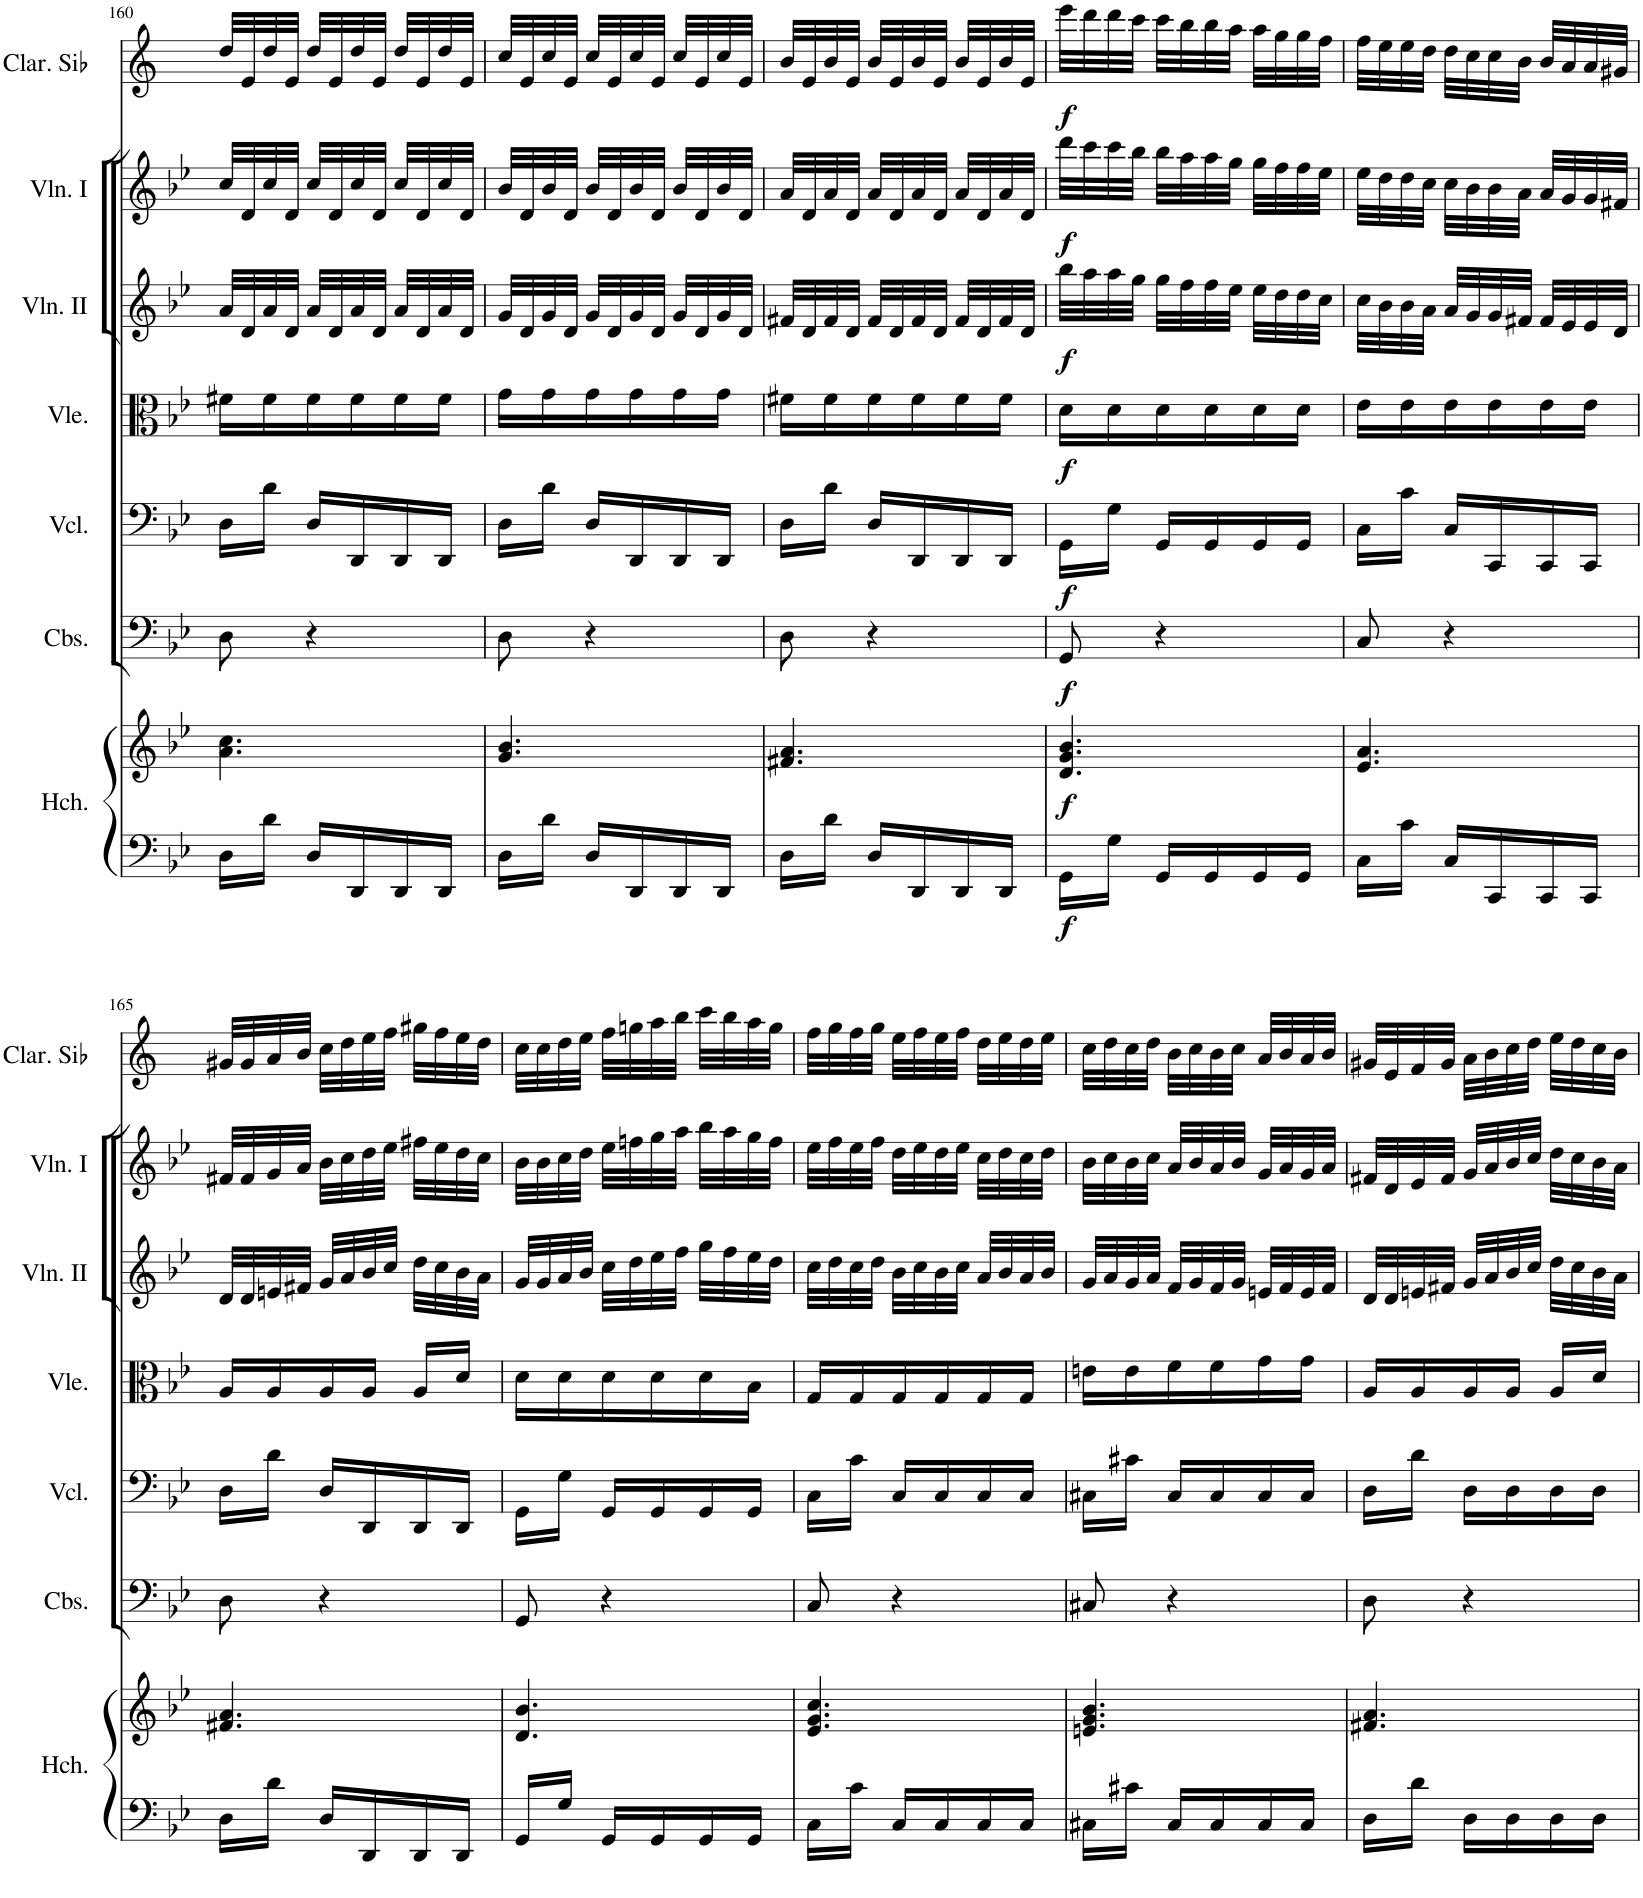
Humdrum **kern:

**kern	**kern	**dynam	**kern	**dynam	**kern	**dynam	**kern	**dynam	**kern	**dynam	**kern	**dynam	**kern	**dynam
*part7	*part7	*part7	*part6	*part6	*part5	*part5	*part4	*part4	*part3	*part3	*part2	*part2	*part1	*part1
*staff8	*staff7	*staff7/8	*staff6	*staff6	*staff5	*staff5	*staff4	*staff4	*staff3	*staff3	*staff2	*staff2	*staff1	*staff1
*I"Organ or Harpsichord	*	*	*I"Contrabassi	*	*I"Violoncelli	*	*I"Viole	*	*I"Violino II	*	*I"Violino I	*	*I"Clarinette en Sib	*
*I'Hch.	*	*	*I'Cbs.	*	*I'Vcl.	*	*I'Vle.	*	*I'Vln. II	*	*I'Vln. I	*	*I'Clar. Sib	*
!!LO:PB:g=z
*clefF4	*clefG2	*	*clefF4	*	*clefF4	*	*clefC3	*	*clefG2	*	*clefG2	*	*clefG2	*
*	*	*	*Trd7c12	*	*	*	*	*	*	*	*	*	*Trd1c2	*
*k[b-e-]	*k[b-e-]	*	*k[b-e-]	*	*k[b-e-]	*	*k[b-e-]	*	*k[b-e-]	*	*k[b-e-]	*	*k[]	*
*M3/8	*M3/8	*	*M3/8	*	*M3/8	*	*M3/8	*	*M3/8	*	*M3/8	*	*M3/8	*
=160	=160	=160	=160	=160	=160	=160	=160	=160	=160	=160	=160	=160	=160	=160
16D\LL	4.a\ 4.cc\	.	8D\	.	16D\LL	.	16f#X\LL	.	32a/LLL	.	32cc/LLL	.	32dd/LLL	.
.	.	.	.	.	.	.	.	.	32d/	.	32d/	.	32e/	.
16d\JJ	.	.	.	.	16d\JJ	.	16f#\	.	32a/	.	32cc/	.	32dd/	.
.	.	.	.	.	.	.	.	.	32d/JJJ	.	32d/JJJ	.	32e/JJJ	.
16D/LL	.	.	4r	.	16D/LL	.	16f#\	.	32a/LLL	.	32cc/LLL	.	32dd/LLL	.
.	.	.	.	.	.	.	.	.	32d/	.	32d/	.	32e/	.
16DD/	.	.	.	.	16DD/	.	16f#\	.	32a/	.	32cc/	.	32dd/	.
.	.	.	.	.	.	.	.	.	32d/JJJ	.	32d/JJJ	.	32e/JJJ	.
16DD/	.	.	.	.	16DD/	.	16f#\	.	32a/LLL	.	32cc/LLL	.	32dd/LLL	.
.	.	.	.	.	.	.	.	.	32d/	.	32d/	.	32e/	.
16DD/JJ	.	.	.	.	16DD/JJ	.	16f#\JJ	.	32a/	.	32cc/	.	32dd/	.
.	.	.	.	.	.	.	.	.	32d/JJJ	.	32d/JJJ	.	32e/JJJ	.
=161	=161	=161	=161	=161	=161	=161	=161	=161	=161	=161	=161	=161	=161	=161
16D\LL	4.g/ 4.b-/	.	8D\	.	16D\LL	.	16g\LL	.	32g/LLL	.	32b-/LLL	.	32cc/LLL	.
.	.	.	.	.	.	.	.	.	32d/	.	32d/	.	32e/	.
16d\JJ	.	.	.	.	16d\JJ	.	16g\	.	32g/	.	32b-/	.	32cc/	.
.	.	.	.	.	.	.	.	.	32d/JJJ	.	32d/JJJ	.	32e/JJJ	.
16D/LL	.	.	4r	.	16D/LL	.	16g\	.	32g/LLL	.	32b-/LLL	.	32cc/LLL	.
.	.	.	.	.	.	.	.	.	32d/	.	32d/	.	32e/	.
16DD/	.	.	.	.	16DD/	.	16g\	.	32g/	.	32b-/	.	32cc/	.
.	.	.	.	.	.	.	.	.	32d/JJJ	.	32d/JJJ	.	32e/JJJ	.
16DD/	.	.	.	.	16DD/	.	16g\	.	32g/LLL	.	32b-/LLL	.	32cc/LLL	.
.	.	.	.	.	.	.	.	.	32d/	.	32d/	.	32e/	.
16DD/JJ	.	.	.	.	16DD/JJ	.	16g\JJ	.	32g/	.	32b-/	.	32cc/	.
.	.	.	.	.	.	.	.	.	32d/JJJ	.	32d/JJJ	.	32e/JJJ	.
=162	=162	=162	=162	=162	=162	=162	=162	=162	=162	=162	=162	=162	=162	=162
16D\LL	4.f#X/ 4.a/	.	8D\	.	16D\LL	.	16f#X\LL	.	32f#X/LLL	.	32a/LLL	.	32b/LLL	.
.	.	.	.	.	.	.	.	.	32d/	.	32d/	.	32e/	.
16d\JJ	.	.	.	.	16d\JJ	.	16f#\	.	32f#/	.	32a/	.	32b/	.
.	.	.	.	.	.	.	.	.	32d/JJJ	.	32d/JJJ	.	32e/JJJ	.
16D/LL	.	.	4r	.	16D/LL	.	16f#\	.	32f#/LLL	.	32a/LLL	.	32b/LLL	.
.	.	.	.	.	.	.	.	.	32d/	.	32d/	.	32e/	.
16DD/	.	.	.	.	16DD/	.	16f#\	.	32f#/	.	32a/	.	32b/	.
.	.	.	.	.	.	.	.	.	32d/JJJ	.	32d/JJJ	.	32e/JJJ	.
16DD/	.	.	.	.	16DD/	.	16f#\	.	32f#/LLL	.	32a/LLL	.	32b/LLL	.
.	.	.	.	.	.	.	.	.	32d/	.	32d/	.	32e/	.
16DD/JJ	.	.	.	.	16DD/JJ	.	16f#\JJ	.	32f#/	.	32a/	.	32b/	.
.	.	.	.	.	.	.	.	.	32d/JJJ	.	32d/JJJ	.	32e/JJJ	.
=163	=163	=163	=163	=163	=163	=163	=163	=163	=163	=163	=163	=163	=163	=163
!	!	!LO:DY:b=2	!	!	!	!	!	!	!	!	!	!	!	!
!	!	!LO:DY:n=1:b	!	!LO:DY:b	!	!LO:DY:b	!	!LO:DY:b	!	!LO:DY:b	!	!LO:DY:b	!	!LO:DY:b
16GG\LL	4.d/ 4.g/ 4.b-/	f f	8GG/	f	16GG\LL	f	16d\LL	f	32bb-\LLL	f	32ddd\LLL	f	32eee\LLL	f
.	.	.	.	.	.	.	.	.	32aa\	.	32ccc\	.	32ddd\	.
16G\JJ	.	.	.	.	16G\JJ	.	16d\	.	32aa\	.	32ccc\	.	32ddd\	.
.	.	.	.	.	.	.	.	.	32gg\JJJ	.	32bb-\JJJ	.	32ccc\JJJ	.
16GG/LL	.	.	4r	.	16GG/LL	.	16d\	.	32gg\LLL	.	32bb-\LLL	.	32ccc\LLL	.
.	.	.	.	.	.	.	.	.	32ff\	.	32aa\	.	32bb\	.
16GG/	.	.	.	.	16GG/	.	16d\	.	32ff\	.	32aa\	.	32bb\	.
.	.	.	.	.	.	.	.	.	32ee-\JJJ	.	32gg\JJJ	.	32aa\JJJ	.
16GG/	.	.	.	.	16GG/	.	16d\	.	32ee-\LLL	.	32gg\LLL	.	32aa\LLL	.
.	.	.	.	.	.	.	.	.	32dd\	.	32ff\	.	32gg\	.
16GG/JJ	.	.	.	.	16GG/JJ	.	16d\JJ	.	32dd\	.	32ff\	.	32gg\	.
.	.	.	.	.	.	.	.	.	32cc\JJJ	.	32ee-\JJJ	.	32ff\JJJ	.
=164	=164	=164	=164	=164	=164	=164	=164	=164	=164	=164	=164	=164	=164	=164
16C\LL	4.e-/ 4.a/	.	8C/	.	16C\LL	.	16e-\LL	.	32cc\LLL	.	32ee-\LLL	.	32ff\LLL	.
.	.	.	.	.	.	.	.	.	32b-\	.	32dd\	.	32ee\	.
16c\JJ	.	.	.	.	16c\JJ	.	16e-\	.	32b-\	.	32dd\	.	32ee\	.
.	.	.	.	.	.	.	.	.	32a\JJJ	.	32cc\JJJ	.	32dd\JJJ	.
16C/LL	.	.	4r	.	16C/LL	.	16e-\	.	32a/LLL	.	32cc\LLL	.	32dd\LLL	.
.	.	.	.	.	.	.	.	.	32g/	.	32b-\	.	32cc\	.
16CC/	.	.	.	.	16CC/	.	16e-\	.	32g/	.	32b-\	.	32cc\	.
.	.	.	.	.	.	.	.	.	32f#X/JJJ	.	32a\JJJ	.	32b\JJJ	.
16CC/	.	.	.	.	16CC/	.	16e-\	.	32f#/LLL	.	32a/LLL	.	32b/LLL	.
.	.	.	.	.	.	.	.	.	32e-/	.	32g/	.	32a/	.
16CC/JJ	.	.	.	.	16CC/JJ	.	16e-\JJ	.	32e-/	.	32g/	.	32a/	.
.	.	.	.	.	.	.	.	.	32d/JJJ	.	32f#X/JJJ	.	32g#X/JJJ	.
!!LO:LB:g=z
=165	=165	=165	=165	=165	=165	=165	=165	=165	=165	=165	=165	=165	=165	=165
16D\LL	4.f#X/ 4.a/	.	8D\	.	16D\LL	.	16A/LL	.	32d/LLL	.	32f#X/LLL	.	32g#X/LLL	.
.	.	.	.	.	.	.	.	.	32d/	.	32f#/	.	32g#/	.
16d\JJ	.	.	.	.	16d\JJ	.	16A/	.	32en/	.	32g/	.	32a/	.
.	.	.	.	.	.	.	.	.	32f#X/JJJ	.	32a/JJJ	.	32b/JJJ	.
16D/LL	.	.	4r	.	16D/LL	.	16A/	.	32g/LLL	.	32b-\LLL	.	32cc\LLL	.
.	.	.	.	.	.	.	.	.	32a/	.	32cc\	.	32dd\	.
16DD/	.	.	.	.	16DD/	.	16A/JJ	.	32b-/	.	32dd\	.	32ee\	.
.	.	.	.	.	.	.	.	.	32cc/JJJ	.	32ee-\JJJ	.	32ff\JJJ	.
16DD/	.	.	.	.	16DD/	.	16A/LL	.	32dd\LLL	.	32ff#X\LLL	.	32gg#X\LLL	.
.	.	.	.	.	.	.	.	.	32cc\	.	32ee-\	.	32ff\	.
16DD/JJ	.	.	.	.	16DD/JJ	.	16d/JJ	.	32b-\	.	32dd\	.	32ee\	.
.	.	.	.	.	.	.	.	.	32a\JJJ	.	32cc\JJJ	.	32dd\JJJ	.
=166	=166	=166	=166	=166	=166	=166	=166	=166	=166	=166	=166	=166	=166	=166
16GG/LL	4.d/ 4.b-/	.	8GG/	.	16GG\LL	.	16d\LL	.	32g/LLL	.	32b-\LLL	.	32cc\LLL	.
.	.	.	.	.	.	.	.	.	32g/	.	32b-\	.	32cc\	.
16G/JJ	.	.	.	.	16G\JJ	.	16d\	.	32a/	.	32cc\	.	32dd\	.
.	.	.	.	.	.	.	.	.	32b-/JJJ	.	32dd\JJJ	.	32ee\JJJ	.
16GG/LL	.	.	4r	.	16GG/LL	.	16d\	.	32cc\LLL	.	32ee-\LLL	.	32ff\LLL	.
.	.	.	.	.	.	.	.	.	32dd\	.	32ffn\	.	32ggn\	.
16GG/	.	.	.	.	16GG/	.	16d\	.	32ee-\	.	32gg\	.	32aa\	.
.	.	.	.	.	.	.	.	.	32ff\JJJ	.	32aa\JJJ	.	32bb\JJJ	.
16GG/	.	.	.	.	16GG/	.	16d\	.	32gg\LLL	.	32bb-\LLL	.	32ccc\LLL	.
.	.	.	.	.	.	.	.	.	32ff\	.	32aa\	.	32bb\	.
16GG/JJ	.	.	.	.	16GG/JJ	.	16B-\JJ	.	32ee-\	.	32gg\	.	32aa\	.
.	.	.	.	.	.	.	.	.	32dd\JJJ	.	32ff\JJJ	.	32gg\JJJ	.
=167	=167	=167	=167	=167	=167	=167	=167	=167	=167	=167	=167	=167	=167	=167
16C\LL	4.e-/ 4.g/ 4.cc/	.	8C/	.	16C\LL	.	16G/LL	.	32cc\LLL	.	32ee-\LLL	.	32ff\LLL	.
.	.	.	.	.	.	.	.	.	32dd\	.	32ff\	.	32gg\	.
16c\JJ	.	.	.	.	16c\JJ	.	16G/	.	32cc\	.	32ee-\	.	32ff\	.
.	.	.	.	.	.	.	.	.	32dd\JJJ	.	32ff\JJJ	.	32gg\JJJ	.
16C/LL	.	.	4r	.	16C/LL	.	16G/	.	32b-\LLL	.	32dd\LLL	.	32ee\LLL	.
.	.	.	.	.	.	.	.	.	32cc\	.	32ee-\	.	32ff\	.
16C/	.	.	.	.	16C/	.	16G/	.	32b-\	.	32dd\	.	32ee\	.
.	.	.	.	.	.	.	.	.	32cc\JJJ	.	32ee-\JJJ	.	32ff\JJJ	.
16C/	.	.	.	.	16C/	.	16G/	.	32a/LLL	.	32cc\LLL	.	32dd\LLL	.
.	.	.	.	.	.	.	.	.	32b-/	.	32dd\	.	32ee\	.
16C/JJ	.	.	.	.	16C/JJ	.	16G/JJ	.	32a/	.	32cc\	.	32dd\	.
.	.	.	.	.	.	.	.	.	32b-/JJJ	.	32dd\JJJ	.	32ee\JJJ	.
=168	=168	=168	=168	=168	=168	=168	=168	=168	=168	=168	=168	=168	=168	=168
16C#X\LL	4.en/ 4.g/ 4.b-/	.	8C#X/	.	16C#X\LL	.	16en\LL	.	32g/LLL	.	32b-\LLL	.	32cc\LLL	.
.	.	.	.	.	.	.	.	.	32a/	.	32cc\	.	32dd\	.
16c#X\JJ	.	.	.	.	16c#X\JJ	.	16e\	.	32g/	.	32b-\	.	32cc\	.
.	.	.	.	.	.	.	.	.	32a/JJJ	.	32cc\JJJ	.	32dd\JJJ	.
16C#/LL	.	.	4r	.	16C#/LL	.	16f\	.	32f/LLL	.	32a/LLL	.	32b\LLL	.
.	.	.	.	.	.	.	.	.	32g/	.	32b-/	.	32cc\	.
16C#/	.	.	.	.	16C#/	.	16f\	.	32f/	.	32a/	.	32b\	.
.	.	.	.	.	.	.	.	.	32g/JJJ	.	32b-/JJJ	.	32cc\JJJ	.
16C#/	.	.	.	.	16C#/	.	16g\	.	32en/LLL	.	32g/LLL	.	32a/LLL	.
.	.	.	.	.	.	.	.	.	32f/	.	32a/	.	32b/	.
16C#/JJ	.	.	.	.	16C#/JJ	.	16g\JJ	.	32e/	.	32g/	.	32a/	.
.	.	.	.	.	.	.	.	.	32f/JJJ	.	32a/JJJ	.	32b/JJJ	.
=169	=169	=169	=169	=169	=169	=169	=169	=169	=169	=169	=169	=169	=169	=169
16D\LL	4.f#X/ 4.a/	.	8D\	.	16D\LL	.	16A/LL	.	32d/LLL	.	32f#X/LLL	.	32g#X/LLL	.
.	.	.	.	.	.	.	.	.	32d/	.	32d/	.	32e/	.
16d\JJ	.	.	.	.	16d\JJ	.	16A/	.	32en/	.	32e-/	.	32f/	.
.	.	.	.	.	.	.	.	.	32f#X/JJJ	.	32f#/JJJ	.	32g#/JJJ	.
16D\LL	.	.	4r	.	16D\LL	.	16A/	.	32g/LLL	.	32g/LLL	.	32a\LLL	.
.	.	.	.	.	.	.	.	.	32a/	.	32a/	.	32b\	.
16D\	.	.	.	.	16D\	.	16A/JJ	.	32b-/	.	32b-/	.	32cc\	.
.	.	.	.	.	.	.	.	.	32cc/JJJ	.	32cc/JJJ	.	32dd\JJJ	.
16D\	.	.	.	.	16D\	.	16A/LL	.	32dd\LLL	.	32dd\LLL	.	32ee\LLL	.
.	.	.	.	.	.	.	.	.	32cc\	.	32cc\	.	32dd\	.
16D\JJ	.	.	.	.	16D\JJ	.	16d/JJ	.	32b-\	.	32b-\	.	32cc\	.
.	.	.	.	.	.	.	.	.	32a\JJJ	.	32a\JJJ	.	32b\JJJ	.
=	=	=	=	=	=	=	=	=	=	=	=	=	=	=
*-	*-	*-	*-	*-	*-	*-	*-	*-	*-	*-	*-	*-	*-	*-
